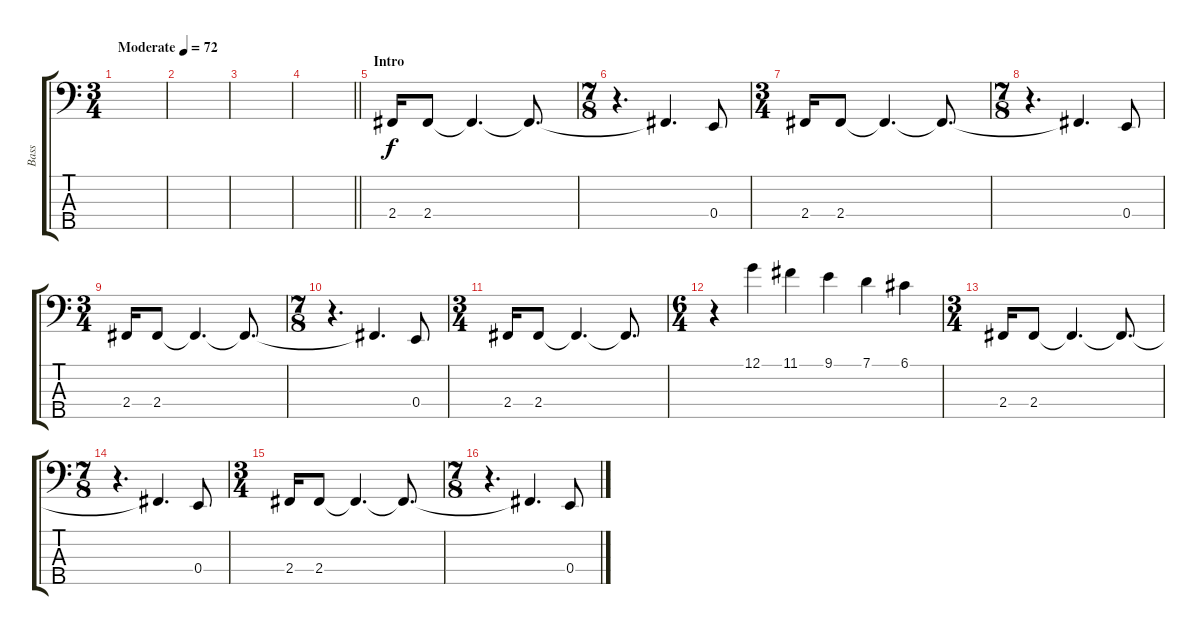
\track ("Bass" "Bass") {instrument electricbassfinger}
\staff {score tabs}
\tuning (G2 D2 A1 E1 B0) {hide}
\ts (3 4)
\tempo (72 "Moderate")
\clef f4
\ks c
|
|
|
\barLineRight lightlight
|
\section ("" "Intro")
2.4.16 2.4.8 2.4{t}.4{d} 2.4{t}.8{d} |
\ts (7 8)
r.4{d} 2.4{t}.4{d} 0.4.8 |
\ts (3 4)
2.4.16 2.4.8 2.4{t}.4{d} 2.4{t}.8{d} |
\ts (7 8)
r.4{d} 2.4{t}.4{d} 0.4.8 |
\ts (3 4)
2.4.16 2.4.8 2.4{t}.4{d} 2.4{t}.8{d} |
\ts (7 8)
r.4{d} 2.4{t}.4{d} 0.4.8 |
\ts (3 4)
2.4.16 2.4.8 2.4{t}.4{d} 2.4{t}.8{d} |
\ts (6 4)
r.4 12.1.4 11.1.4 9.1.4 7.1.4 6.1.4 |
\ts (3 4)
2.4.16 2.4.8 2.4{t}.4{d} 2.4{t}.8{d} |
\ts (7 8)
r.4{d} 2.4{t}.4{d} 0.4.8 |
\ts (3 4)
2.4.16 2.4.8 2.4{t}.4{d} 2.4{t}.8{d} |
\ts (7 8)
r.4{d} 2.4{t}.4{d} 0.4.8
